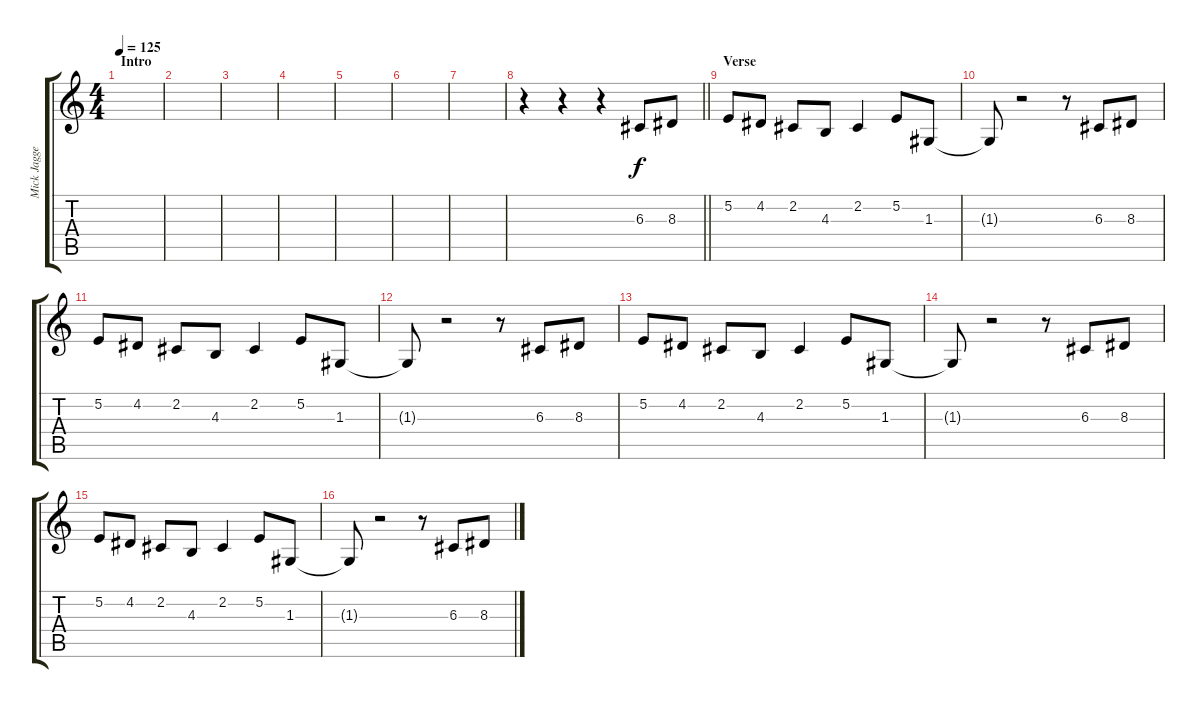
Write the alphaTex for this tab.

\track ("Mick Jagger" "Mick Jagge") {instrument koto}
\staff {score tabs}
\tuning (E4 B3 G3 D3 A2 E2) {hide}
\ts (4 4)
\section ("" "Intro")
\tempo 125
\clef g2
\ks c
|
|
|
|
|
|
|
\barLineRight lightlight
r.4 r.4 r.4 6.3.8 8.3.8 |
\section ("" "Verse")
5.2.8 4.2.8 2.2.8 4.3.8 2.2.4 5.2.8 1.3.8 |
1.3{t}.8 r.2 r.8 6.3.8 8.3.8 |
5.2.8 4.2.8 2.2.8 4.3.8 2.2.4 5.2.8 1.3.8 |
1.3{t}.8 r.2 r.8 6.3.8 8.3.8 |
5.2.8 4.2.8 2.2.8 4.3.8 2.2.4 5.2.8 1.3.8 |
1.3{t}.8 r.2 r.8 6.3.8 8.3.8 |
5.2.8 4.2.8 2.2.8 4.3.8 2.2.4 5.2.8 1.3.8 |
1.3{t}.8 r.2 r.8 6.3.8 8.3.8
